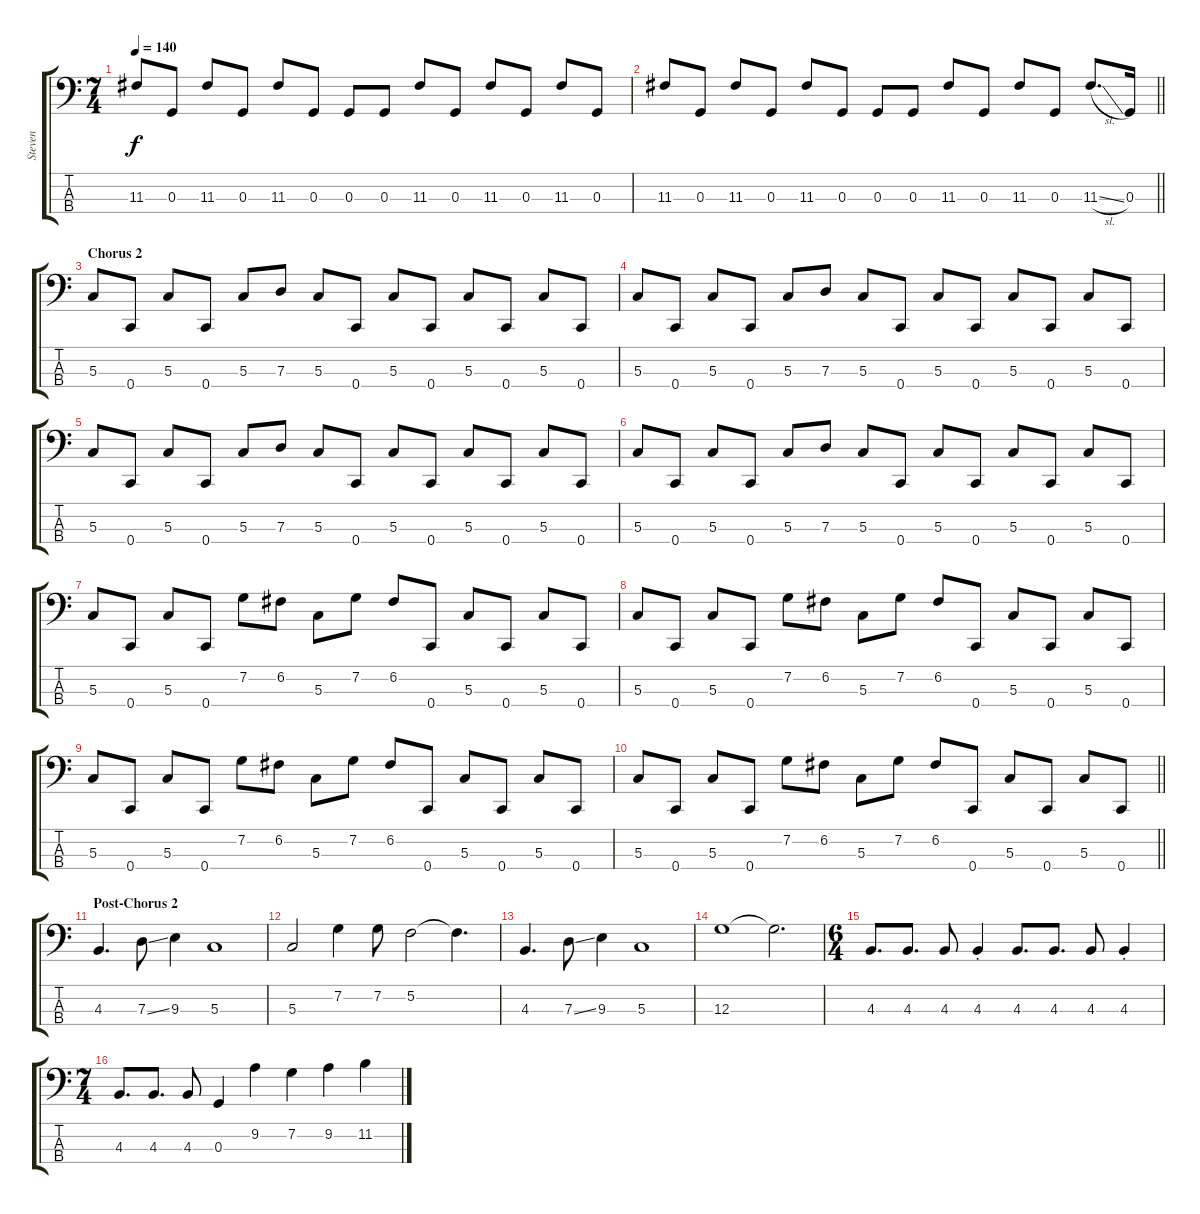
\track ("Steven" "Steven") {solo instrument electricbasspick}
\staff {score tabs}
\tuning (F2 C2 G1 C1) {hide}
\ts (7 4)
\tempo 140
\clef f4
\ks c
11.3.8{dy f} 0.3.8 11.3.8 0.3.8 11.3.8 0.3.8 0.3.8 0.3.8 11.3.8 0.3.8 11.3.8 0.3.8 11.3.8 0.3.8 |
\barLineRight lightlight
11.3.8 0.3.8 11.3.8 0.3.8 11.3.8 0.3.8 0.3.8 0.3.8 11.3.8 0.3.8 11.3.8 0.3.8 11.3{sl}.8{d} 0.3.16 |
\section ("" "Chorus 2")
5.3.8 0.4.8 5.3.8 0.4.8 5.3.8 7.3.8 5.3.8 0.4.8 5.3.8 0.4.8 5.3.8 0.4.8 5.3.8 0.4.8 |
5.3.8 0.4.8 5.3.8 0.4.8 5.3.8 7.3.8 5.3.8 0.4.8 5.3.8 0.4.8 5.3.8 0.4.8 5.3.8 0.4.8 |
5.3.8 0.4.8 5.3.8 0.4.8 5.3.8 7.3.8 5.3.8 0.4.8 5.3.8 0.4.8 5.3.8 0.4.8 5.3.8 0.4.8 |
5.3.8 0.4.8 5.3.8 0.4.8 5.3.8 7.3.8 5.3.8 0.4.8 5.3.8 0.4.8 5.3.8 0.4.8 5.3.8 0.4.8 |
5.3.8 0.4.8 5.3.8 0.4.8 7.2.8 6.2.8 5.3.8 7.2.8 6.2.8 0.4.8 5.3.8 0.4.8 5.3.8 0.4.8 |
5.3.8 0.4.8 5.3.8 0.4.8 7.2.8 6.2.8 5.3.8 7.2.8 6.2.8 0.4.8 5.3.8 0.4.8 5.3.8 0.4.8 |
5.3.8 0.4.8 5.3.8 0.4.8 7.2.8 6.2.8 5.3.8 7.2.8 6.2.8 0.4.8 5.3.8 0.4.8 5.3.8 0.4.8 |
\barLineRight lightlight
5.3.8 0.4.8 5.3.8 0.4.8 7.2.8 6.2.8 5.3.8 7.2.8 6.2.8 0.4.8 5.3.8 0.4.8 5.3.8 0.4.8 |
\section ("" "Post-Chorus 2")
4.3.4{d} 7.3{ss}.8 9.3.4 5.3.1 |
5.3.2 7.2.4 7.2.8 5.2.2 5.2{t}.4{d} |
4.3.4{d} 7.3{ss}.8 9.3.4 5.3.1 |
12.3.1 12.3{t}.2{d} |
\ts (6 4)
4.3.8{d} 4.3.8{d} 4.3.8 4.3{st}.4 4.3.8{d} 4.3.8{d} 4.3.8 4.3{st}.4 |
\ts (7 4)
4.3.8{d} 4.3.8{d} 4.3.8 0.3.4 9.2.4 7.2.4 9.2.4 11.2.4
